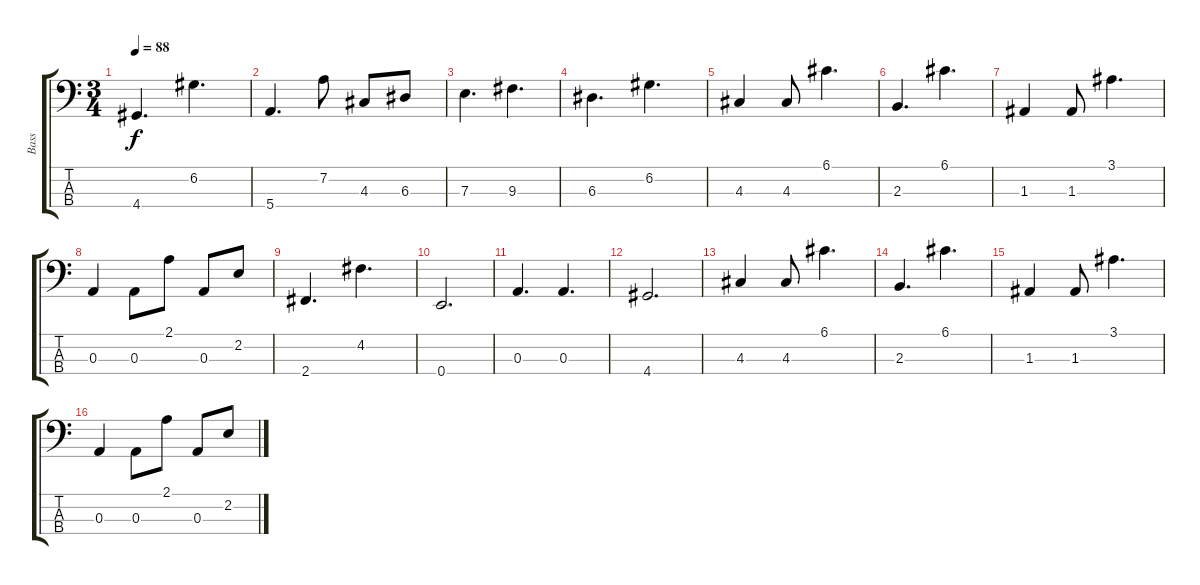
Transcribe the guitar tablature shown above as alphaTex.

\track ("Bass" "Bass") {instrument electricbassfinger}
\staff {score tabs}
\tuning (G2 D2 A1 E1) {hide}
\ts (3 4)
\tempo 88
\clef f4
\ks c
4.4.4{d dy f} 6.2.4{d} |
5.4.4{d} 7.2.8 4.3.8 6.3.8 |
7.3.4{d} 9.3.4{d} |
6.3.4{d} 6.2.4{d} |
4.3.4 4.3.8 6.1.4{d} |
2.3.4{d} 6.1.4{d} |
1.3.4 1.3.8 3.1.4{d} |
0.3.4 0.3.8 2.1.8 0.3.8 2.2.8 |
2.4.4{d} 4.2.4{d} |
0.4.2{d} |
0.3.4{d} 0.3.4{d} |
4.4.2{d} |
4.3.4 4.3.8 6.1.4{d} |
2.3.4{d} 6.1.4{d} |
1.3.4 1.3.8 3.1.4{d} |
0.3.4 0.3.8 2.1.8 0.3.8 2.2.8
